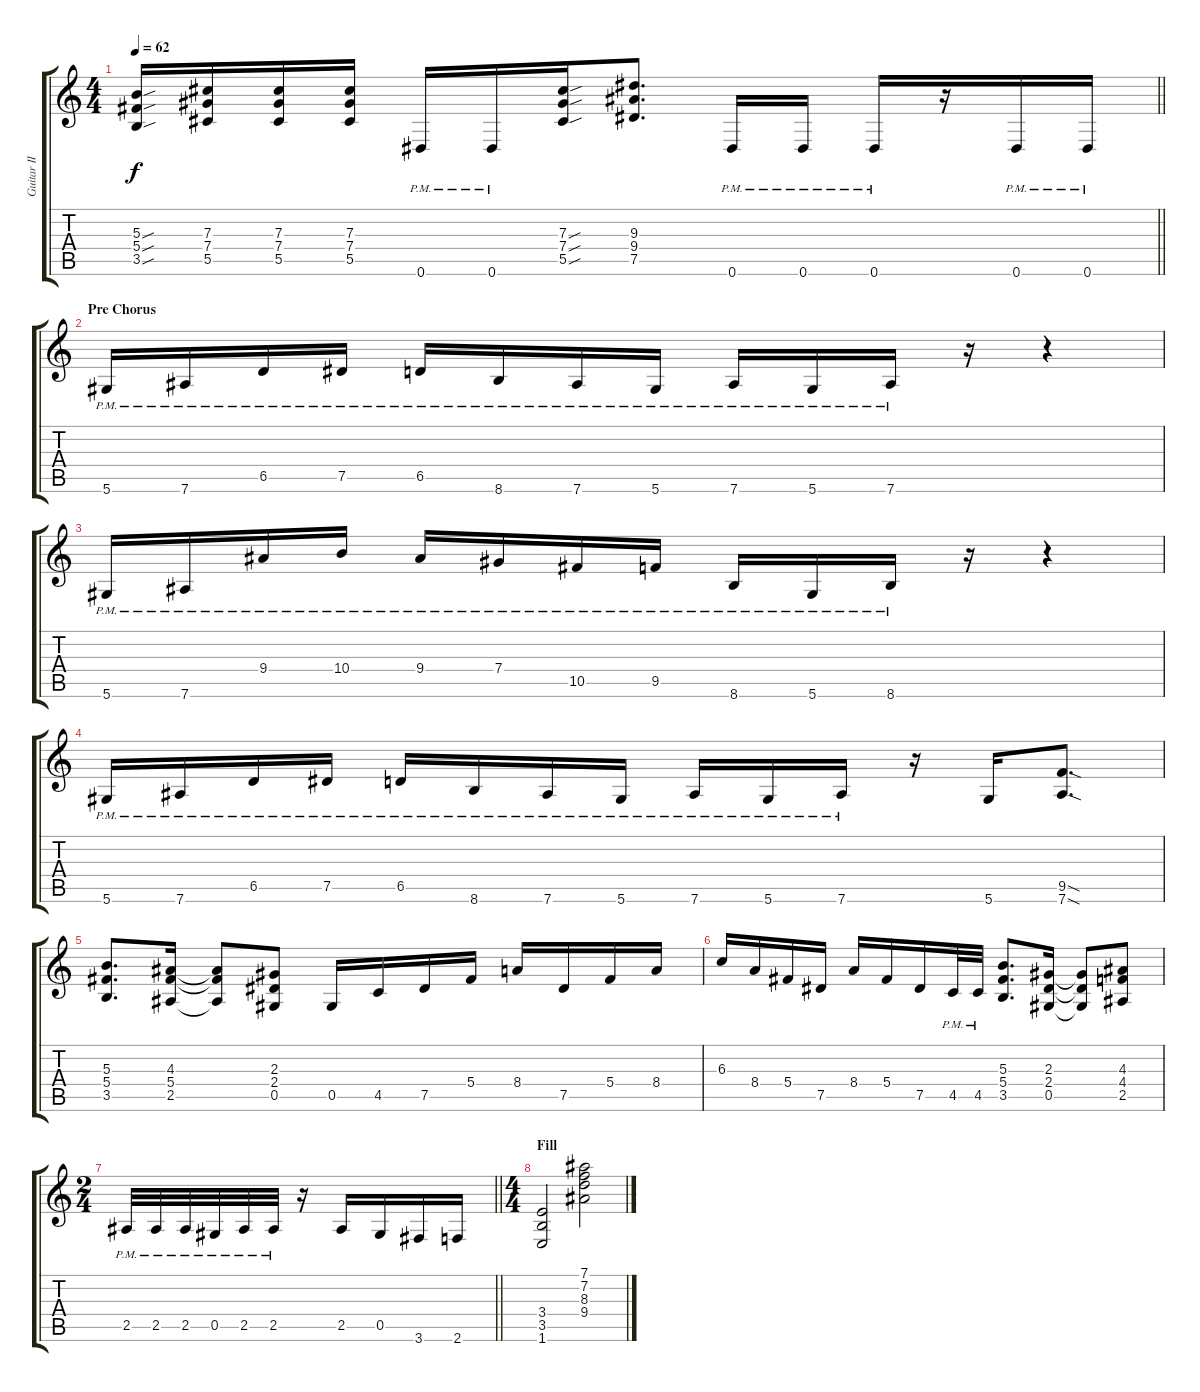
\track ("Guitar II" "Guitar II") {instrument distortionguitar}
\staff {score tabs}
\tuning (Eb4 Bb3 Gb3 Db3 Ab2 Eb2) {hide}
\ts (4 4)
\tempo 62
\clef g2
\barLineRight lightlight
\ks c
(5.3{sou} 5.4{sou} 3.5{sou}).16{dy f} (7.3 7.4 5.5).16 (7.3 7.4 5.5).16 (7.3 7.4 5.5).16 0.6{pm}.16 0.6{pm}.16 (7.3{sou} 7.4{sou} 5.5{sou}).16 (9.3 9.4 7.5).8{d} 0.6{pm}.16 0.6{pm}.16 0.6{pm}.16 r.16 0.6{pm}.16 0.6{pm}.16 |
\section ("" "Pre Chorus")
5.6{pm}.16 7.6{pm}.16 6.5{pm}.16 7.5{pm}.16 6.5{pm}.16 8.6{pm}.16 7.6{pm}.16 5.6{pm}.16 7.6{pm}.16 5.6{pm}.16 7.6{pm}.16 r.16 r.4 |
5.6{pm}.16 7.6{pm}.16 9.4{pm}.16 10.4{pm}.16 9.4{pm}.16 7.4{pm}.16 10.5{pm}.16 9.5{pm}.16 8.6{pm}.16 5.6{pm}.16 8.6{pm}.16 r.16 r.4 |
5.6{pm}.16 7.6{pm}.16 6.5{pm}.16 7.5{pm}.16 6.5{pm}.16 8.6{pm}.16 7.6{pm}.16 5.6{pm}.16 7.6{pm}.16 5.6{pm}.16 7.6{pm}.16 r.16 5.6.16 (9.5{sod} 7.6{sod}).8{d} |
(5.3 5.4 3.5).8{d} (4.3 5.4 2.5).16 (4.3{t} 5.4{t} 2.5{t}).8 (2.3 2.4 0.5).8 0.5.16 4.5.16 7.5.16 5.4.16 8.4.16 7.5.16 5.4.16 8.4.16 |
6.3.16 8.4.16 5.4.16 7.5.16 8.4.16 5.4.16 7.5.16 4.5{pm}.32 4.5{pm}.32 (5.3 5.4 3.5).8{d} (2.3 2.4 0.5).16 (2.3{t} 2.4{t} 0.5{t}).8 (4.3 4.4 2.5).8 |
\ts (2 4)
\barLineRight lightlight
2.5{pm}.32 2.5{pm}.32 2.5{pm}.32 0.5{pm}.32 2.5{pm}.32 2.5{pm}.32 r.16 2.5.16 0.5.16 3.6.16 2.6.16 |
\ts (4 4)
\section ("" "Fill")
(3.4 3.5 1.6).2 (7.1 7.2 8.3 9.4).2
